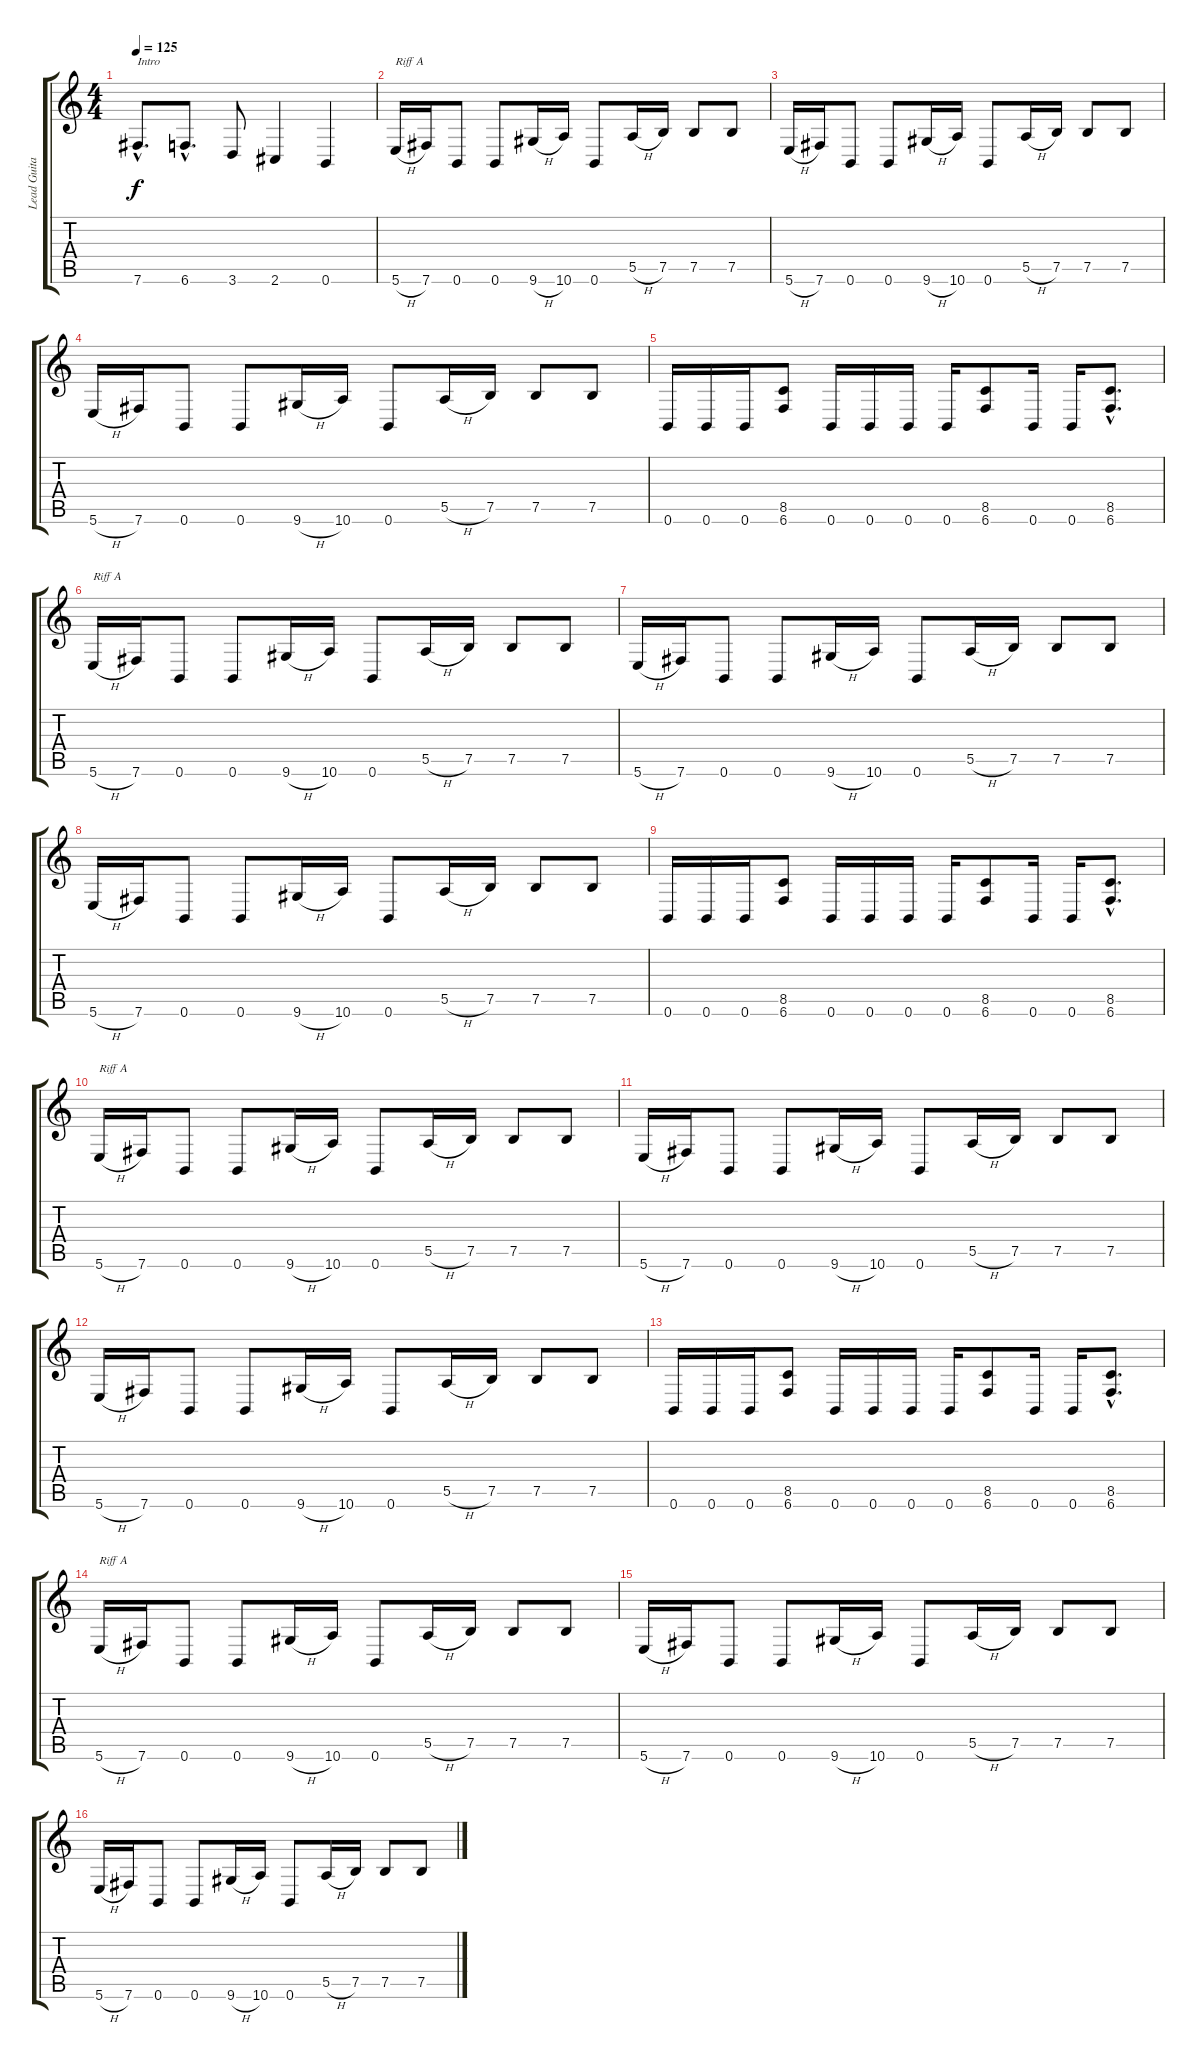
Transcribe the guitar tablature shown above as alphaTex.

\track ("Lead Guitar" "Lead Guita") {instrument distortionguitar}
\staff {score tabs}
\tuning (B3 Gb3 D3 A2 E2 B1) {hide}
\ts (4 4)
\tempo 125
\clef g2
\ks c
7.6{hac}.8{d txt "Intro" dy f instrument distortionguitar} 6.6{hac}.8{d} 3.6.8 2.6.4 0.6.4 |
5.6{h}.16{txt "Riff A "} 7.6.16 0.6.8 0.6.8 9.6{h}.16 10.6.16 0.6.8 5.5{h}.16 7.5.16 7.5.8 7.5.8 |
5.6{h}.16 7.6.16 0.6.8 0.6.8 9.6{h}.16 10.6.16 0.6.8 5.5{h}.16 7.5.16 7.5.8 7.5.8 |
5.6{h}.16 7.6.16 0.6.8 0.6.8 9.6{h}.16 10.6.16 0.6.8 5.5{h}.16 7.5.16 7.5.8 7.5.8 |
0.6.16 0.6.16 0.6.16 (8.5 6.6).8 0.6.16 0.6.16 0.6.16 0.6.16 (8.5 6.6).8 0.6.16 0.6.16 (8.5{hac} 6.6{hac}).8{d} |
5.6{h}.16{txt "Riff A "} 7.6.16 0.6.8 0.6.8 9.6{h}.16 10.6.16 0.6.8 5.5{h}.16 7.5.16 7.5.8 7.5.8 |
5.6{h}.16 7.6.16 0.6.8 0.6.8 9.6{h}.16 10.6.16 0.6.8 5.5{h}.16 7.5.16 7.5.8 7.5.8 |
5.6{h}.16 7.6.16 0.6.8 0.6.8 9.6{h}.16 10.6.16 0.6.8 5.5{h}.16 7.5.16 7.5.8 7.5.8 |
0.6.16 0.6.16 0.6.16 (8.5 6.6).8 0.6.16 0.6.16 0.6.16 0.6.16 (8.5 6.6).8 0.6.16 0.6.16 (8.5{hac} 6.6{hac}).8{d} |
5.6{h}.16{txt "Riff A "} 7.6.16 0.6.8 0.6.8 9.6{h}.16 10.6.16 0.6.8 5.5{h}.16 7.5.16 7.5.8 7.5.8 |
5.6{h}.16 7.6.16 0.6.8 0.6.8 9.6{h}.16 10.6.16 0.6.8 5.5{h}.16 7.5.16 7.5.8 7.5.8 |
5.6{h}.16 7.6.16 0.6.8 0.6.8 9.6{h}.16 10.6.16 0.6.8 5.5{h}.16 7.5.16 7.5.8 7.5.8 |
0.6.16 0.6.16 0.6.16 (8.5 6.6).8 0.6.16 0.6.16 0.6.16 0.6.16 (8.5 6.6).8 0.6.16 0.6.16 (8.5{hac} 6.6{hac}).8{d} |
5.6{h}.16{txt "Riff A "} 7.6.16 0.6.8 0.6.8 9.6{h}.16 10.6.16 0.6.8 5.5{h}.16 7.5.16 7.5.8 7.5.8 |
5.6{h}.16 7.6.16 0.6.8 0.6.8 9.6{h}.16 10.6.16 0.6.8 5.5{h}.16 7.5.16 7.5.8 7.5.8 |
5.6{h}.16 7.6.16 0.6.8 0.6.8 9.6{h}.16 10.6.16 0.6.8 5.5{h}.16 7.5.16 7.5.8 7.5.8
